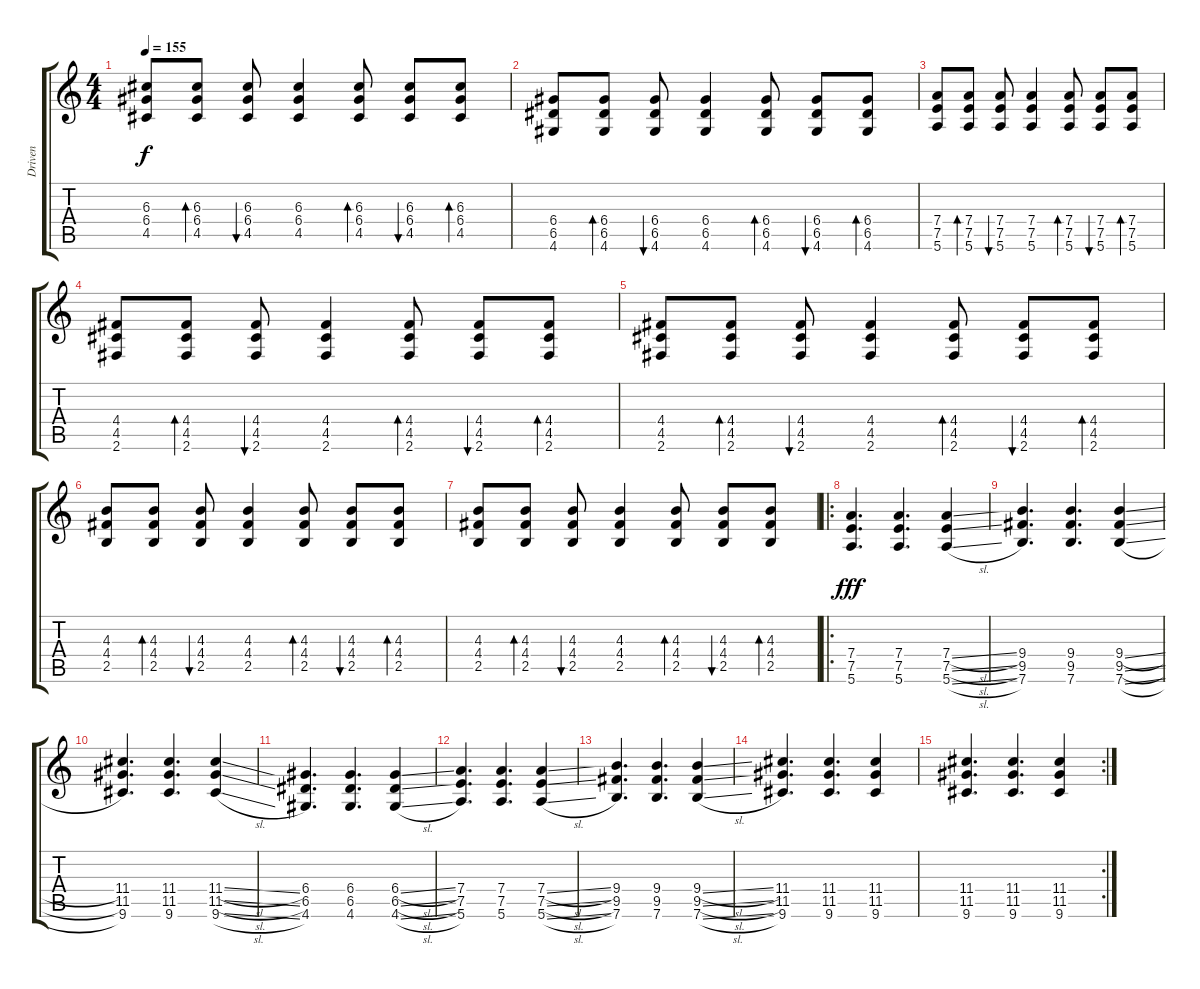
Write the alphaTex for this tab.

\track ("Driven" "Driven") {instrument overdrivenguitar}
\staff {score tabs}
\tuning (E4 B3 G3 D3 A2 E2) {hide}
\ts (4 4)
\tempo 155
\clef g2
\ks c
(6.3 6.4 4.5).8{dy f} (6.3 6.4 4.5).8{bd 60} (6.3 6.4 4.5).8{bu 60} (6.3 6.4 4.5).4 (6.3 6.4 4.5).8{bd 60} (6.3 6.4 4.5).8{bu 60} (6.3 6.4 4.5).8{bd 60} |
(6.4 6.5 4.6).8 (6.4 6.5 4.6).8{bd 60} (6.4 6.5 4.6).8{bu 60} (6.4 6.5 4.6).4 (6.4 6.5 4.6).8{bd 60} (6.4 6.5 4.6).8{bu 60} (6.4 6.5 4.6).8{bd 60} |
(7.4 7.5 5.6).8 (7.4 7.5 5.6).8{bd 60} (7.4 7.5 5.6).8{bu 60} (7.4 7.5 5.6).4 (7.4 7.5 5.6).8{bd 60} (7.4 7.5 5.6).8{bu 60} (7.4 7.5 5.6).8{bd 60} |
(4.4 4.5 2.6).8 (4.4 4.5 2.6).8{bd 60} (4.4 4.5 2.6).8{bu 60} (4.4 4.5 2.6).4 (4.4 4.5 2.6).8{bd 60} (4.4 4.5 2.6).8{bu 60} (4.4 4.5 2.6).8{bd 60} |
(4.4 4.5 2.6).8 (4.4 4.5 2.6).8{bd 60} (4.4 4.5 2.6).8{bu 60} (4.4 4.5 2.6).4 (4.4 4.5 2.6).8{bd 60} (4.4 4.5 2.6).8{bu 60} (4.4 4.5 2.6).8{bd 60} |
(4.3 4.4 2.5).8 (4.3 4.4 2.5).8{bd 60} (4.3 4.4 2.5).8{bu 60} (4.3 4.4 2.5).4 (4.3 4.4 2.5).8{bd 60} (4.3 4.4 2.5).8{bu 60} (4.3 4.4 2.5).8{bd 60} |
(4.3 4.4 2.5).8 (4.3 4.4 2.5).8{bd 60} (4.3 4.4 2.5).8{bu 60} (4.3 4.4 2.5).4 (4.3 4.4 2.5).8{bd 60} (4.3 4.4 2.5).8{bu 60} (4.3 4.4 2.5).8{bd 60} |
\ro
(7.4 7.5 5.6).4{d dy fff} (7.4 7.5 5.6).4{d} (7.4{sl} 7.5{sl} 5.6{sl}).4 |
(9.4 9.5 7.6).4{d} (9.4 9.5 7.6).4{d} (9.4{sl} 9.5{sl} 7.6{sl}).4 |
(11.4 11.5 9.6).4{d} (11.4 11.5 9.6).4{d} (11.4{sl} 11.5{sl} 9.6{sl}).4 |
(6.4 6.5 4.6).4{d} (6.4 6.5 4.6).4{d} (6.4{sl} 6.5{sl} 4.6{sl}).4 |
(7.4 7.5 5.6).4{d} (7.4 7.5 5.6).4{d} (7.4{sl} 7.5{sl} 5.6{sl}).4 |
(9.4 9.5 7.6).4{d} (9.4 9.5 7.6).4{d} (9.4{sl} 9.5{sl} 7.6{sl}).4 |
(11.4 11.5 9.6).4{d} (11.4 11.5 9.6).4{d} (11.4 11.5 9.6).4 |
\rc 2
(11.4 11.5 9.6).4{d} (11.4 11.5 9.6).4{d} (11.4 11.5 9.6).4
